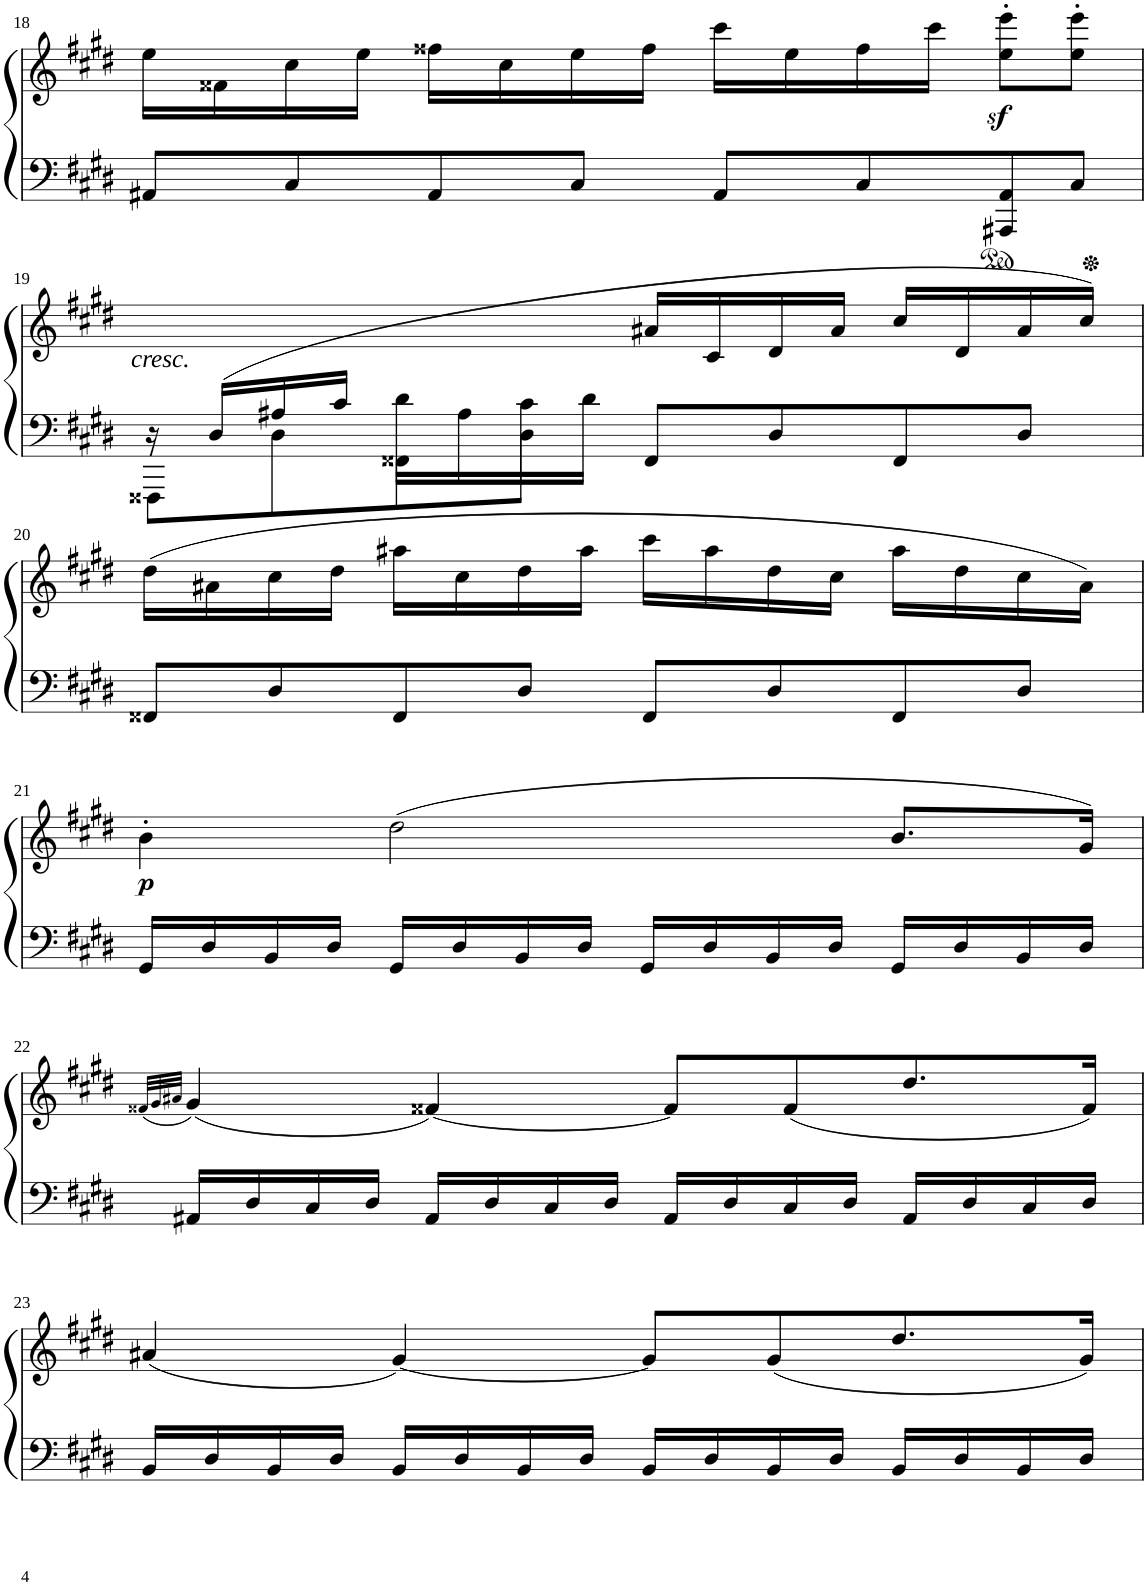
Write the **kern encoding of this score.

**kern	**kern	**dynam
*part1	*part1	*part1
*staff2	*staff1	*staff1/2
*I"Piano	*	*
*I'Pno	*	*
!!LO:PB:g=z
*clefF4	*clefG2	*
*k[f#c#g#d#]	*k[f#c#g#d#]	*
*M4/4	*M4/4	*
*met(c)	*met(c)	*
=18	=18	=18
8AA#X'/L	16ee\LL	.
.	16f##X\	.
8C#'/	16cc#\	.
.	16ee\JJ	.
8AA#'/	16ff##X\LL	.
.	16cc#\	.
8C#'/J	16ee\	.
.	16ff##\JJ	.
8AA#'/L	16ccc#\LL	.
.	16ee\	.
8C#'/	16ff##\	.
.	16ccc#\JJ	.
8AAA#X/' 8AA#/'	8ee\z<' 8eee\z<'L	.
8C#'/J	8ee\' 8eee\'J	.
!!LO:LB:g=z
=19	=19	=19
*^	*	*
!	!	!LO:TX:b:i:t=cresc.	!
16ryy	8FFF##X'\L	16r	.
(16D#/LL	.	4..ryy	.
16A#X/	8D#'\	.	.
16c#/JJ	.	.	.
16d#\LL	8FF##X'\	.	.
16A#\	.	.	.
16c#\	8D#'\J	.	.
16d#\JJ	.	.	.
2ryy	8FF##'/L	16a#X/LL	.
.	.	16c#/	.
.	8D#'/	16d#/	.
.	.	16a#/JJ	.
.	8FF##'/	16cc#/LL	.
.	.	16d#/	.
.	8D#'/J	16a#/	.
.	.	16cc#/JJ)	.
*v	*v	*	*
!!LO:LB:g=z
=20	=20	=20
8FF##X'/L	(16dd#\LL	.
.	16a#X\	.
8D#'/	16cc#\	.
.	16dd#\JJ	.
8FF##'/	16aa#X\LL	.
.	16cc#\	.
8D#'/J	16dd#\	.
.	16aa#\JJ	.
8FF##'/L	16ccc#\LL	.
.	16aa#\	.
8D#'/	16dd#\	.
.	16cc#\JJ	.
8FF##'/	16aa#\LL	.
.	16dd#\	.
8D#'/J	16cc#\	.
.	16a#\JJ)	.
!!LO:LB:g=z
=21	=21	=21
!	!	!LO:DY:b
16GG#/LL	4b'\	p
16D#/	.	.
16BB/	.	.
16D#/JJ	.	.
16GG#/LL	(2dd#\	.
16D#/	.	.
16BB/	.	.
16D#/JJ	.	.
16GG#/LL	.	.
16D#/	.	.
16BB/	.	.
16D#/JJ	.	.
16GG#/LL	8.b/L	.
16D#/	.	.
16BB/	.	.
16D#/JJ	16g#/Jk)	.
!!LO:LB:g=z
=22	=22	=22
.	(32qf##X/LLL	.
.	32qg#/	.
.	32qa#X/JJJ	.
16AA#X/LL	(4g#/)	.
16D#/	.	.
16C#/	.	.
16D#/JJ	.	.
16AA#/LL	[4f##X/)	.
16D#/	.	.
16C#/	.	.
16D#/JJ	.	.
16AA#/LL	8f##/L]	.
16D#/	.	.
16C#/	(8f##/	.
16D#/JJ	.	.
16AA#/LL	8.dd#/	.
16D#/	.	.
16C#/	.	.
16D#/JJ	16f##/Jk)	.
!!LO:LB:g=z
=23	=23	=23
16BB/LL	(4a#X/	.
16D#/	.	.
16BB/	.	.
16D#/JJ	.	.
16BB/LL	[4g#/)	.
16D#/	.	.
16BB/	.	.
16D#/JJ	.	.
16BB/LL	8g#/L]	.
16D#/	.	.
16BB/	(8g#/	.
16D#/JJ	.	.
16BB/LL	8.dd#/	.
16D#/	.	.
16BB/	.	.
16D#/JJ	16g#/Jk)	.
=	=	=
*-	*-	*-
